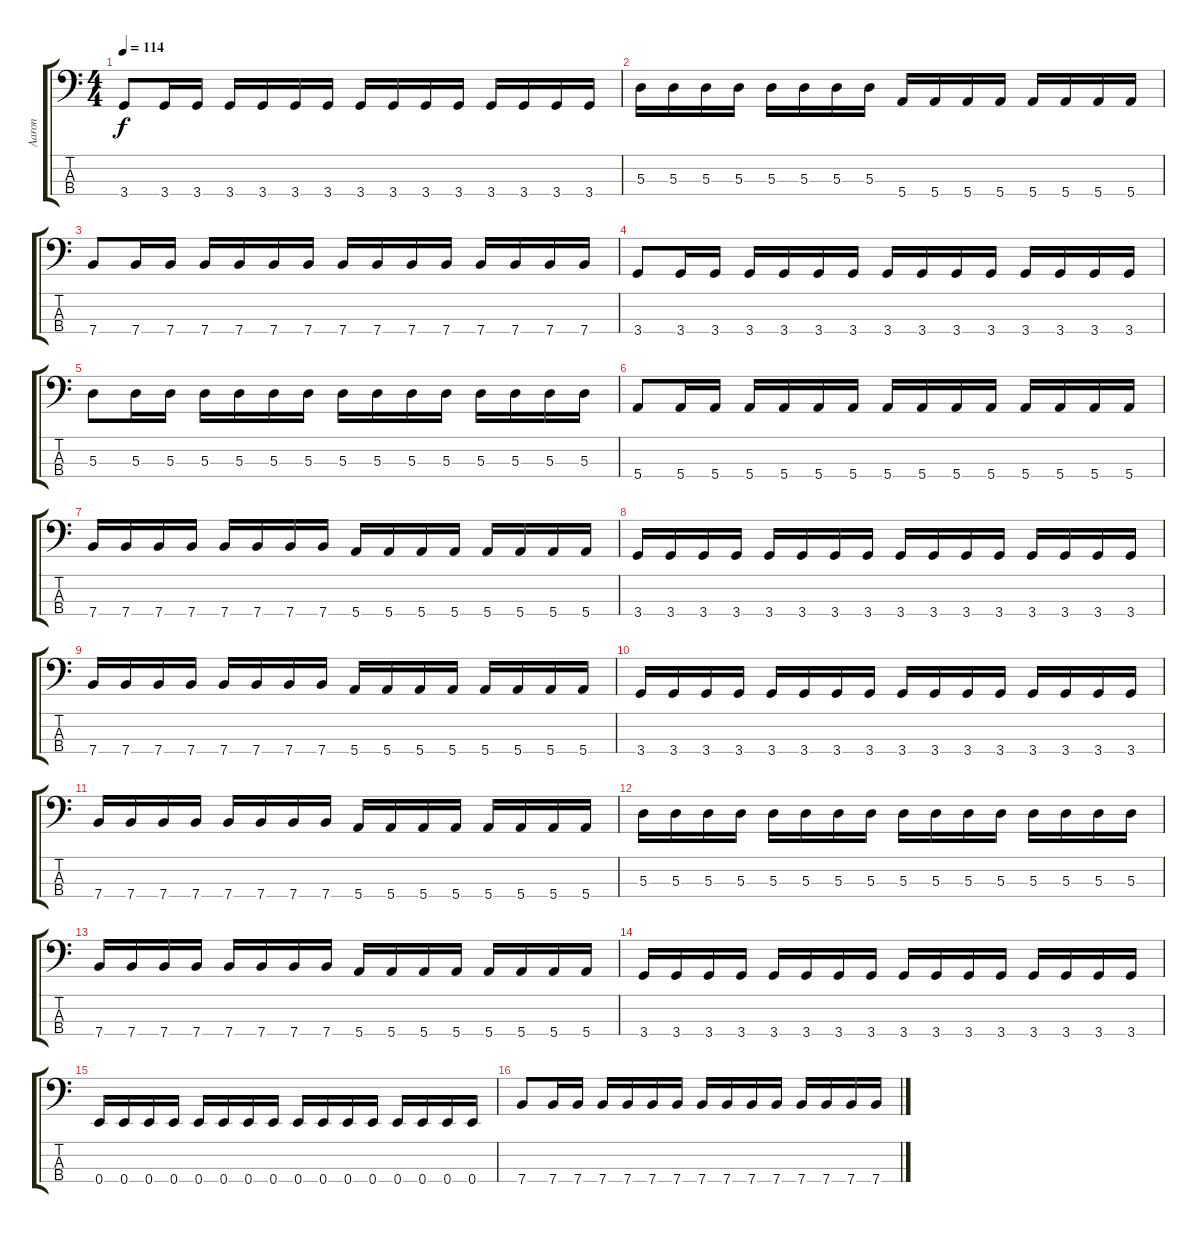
\track ("Aaron" "Aaron") {instrument electricbassfinger}
\staff {score tabs}
\tuning (G2 D2 A1 E1) {hide}
\ts (4 4)
\tempo 114
\clef f4
\ks c
3.4.8{dy f} 3.4.16 3.4.16 3.4.16 3.4.16 3.4.16 3.4.16 3.4.16 3.4.16 3.4.16 3.4.16 3.4.16 3.4.16 3.4.16 3.4.16 |
5.3.16 5.3.16 5.3.16 5.3.16 5.3.16 5.3.16 5.3.16 5.3.16 5.4.16 5.4.16 5.4.16 5.4.16 5.4.16 5.4.16 5.4.16 5.4.16 |
7.4.8 7.4.16 7.4.16 7.4.16 7.4.16 7.4.16 7.4.16 7.4.16 7.4.16 7.4.16 7.4.16 7.4.16 7.4.16 7.4.16 7.4.16 |
3.4.8 3.4.16 3.4.16 3.4.16 3.4.16 3.4.16 3.4.16 3.4.16 3.4.16 3.4.16 3.4.16 3.4.16 3.4.16 3.4.16 3.4.16 |
5.3.8 5.3.16 5.3.16 5.3.16 5.3.16 5.3.16 5.3.16 5.3.16 5.3.16 5.3.16 5.3.16 5.3.16 5.3.16 5.3.16 5.3.16 |
5.4.8 5.4.16 5.4.16 5.4.16 5.4.16 5.4.16 5.4.16 5.4.16 5.4.16 5.4.16 5.4.16 5.4.16 5.4.16 5.4.16 5.4.16 |
7.4.16 7.4.16 7.4.16 7.4.16 7.4.16 7.4.16 7.4.16 7.4.16 5.4.16 5.4.16 5.4.16 5.4.16 5.4.16 5.4.16 5.4.16 5.4.16 |
3.4.16 3.4.16 3.4.16 3.4.16 3.4.16 3.4.16 3.4.16 3.4.16 3.4.16 3.4.16 3.4.16 3.4.16 3.4.16 3.4.16 3.4.16 3.4.16 |
7.4.16 7.4.16 7.4.16 7.4.16 7.4.16 7.4.16 7.4.16 7.4.16 5.4.16 5.4.16 5.4.16 5.4.16 5.4.16 5.4.16 5.4.16 5.4.16 |
3.4.16 3.4.16 3.4.16 3.4.16 3.4.16 3.4.16 3.4.16 3.4.16 3.4.16 3.4.16 3.4.16 3.4.16 3.4.16 3.4.16 3.4.16 3.4.16 |
7.4.16 7.4.16 7.4.16 7.4.16 7.4.16 7.4.16 7.4.16 7.4.16 5.4.16 5.4.16 5.4.16 5.4.16 5.4.16 5.4.16 5.4.16 5.4.16 |
5.3.16 5.3.16 5.3.16 5.3.16 5.3.16 5.3.16 5.3.16 5.3.16 5.3.16 5.3.16 5.3.16 5.3.16 5.3.16 5.3.16 5.3.16 5.3.16 |
7.4.16 7.4.16 7.4.16 7.4.16 7.4.16 7.4.16 7.4.16 7.4.16 5.4.16 5.4.16 5.4.16 5.4.16 5.4.16 5.4.16 5.4.16 5.4.16 |
3.4.16 3.4.16 3.4.16 3.4.16 3.4.16 3.4.16 3.4.16 3.4.16 3.4.16 3.4.16 3.4.16 3.4.16 3.4.16 3.4.16 3.4.16 3.4.16 |
0.4.16 0.4.16 0.4.16 0.4.16 0.4.16 0.4.16 0.4.16 0.4.16 0.4.16 0.4.16 0.4.16 0.4.16 0.4.16 0.4.16 0.4.16 0.4.16 |
7.4.8 7.4.16 7.4.16 7.4.16 7.4.16 7.4.16 7.4.16 7.4.16 7.4.16 7.4.16 7.4.16 7.4.16 7.4.16 7.4.16 7.4.16
